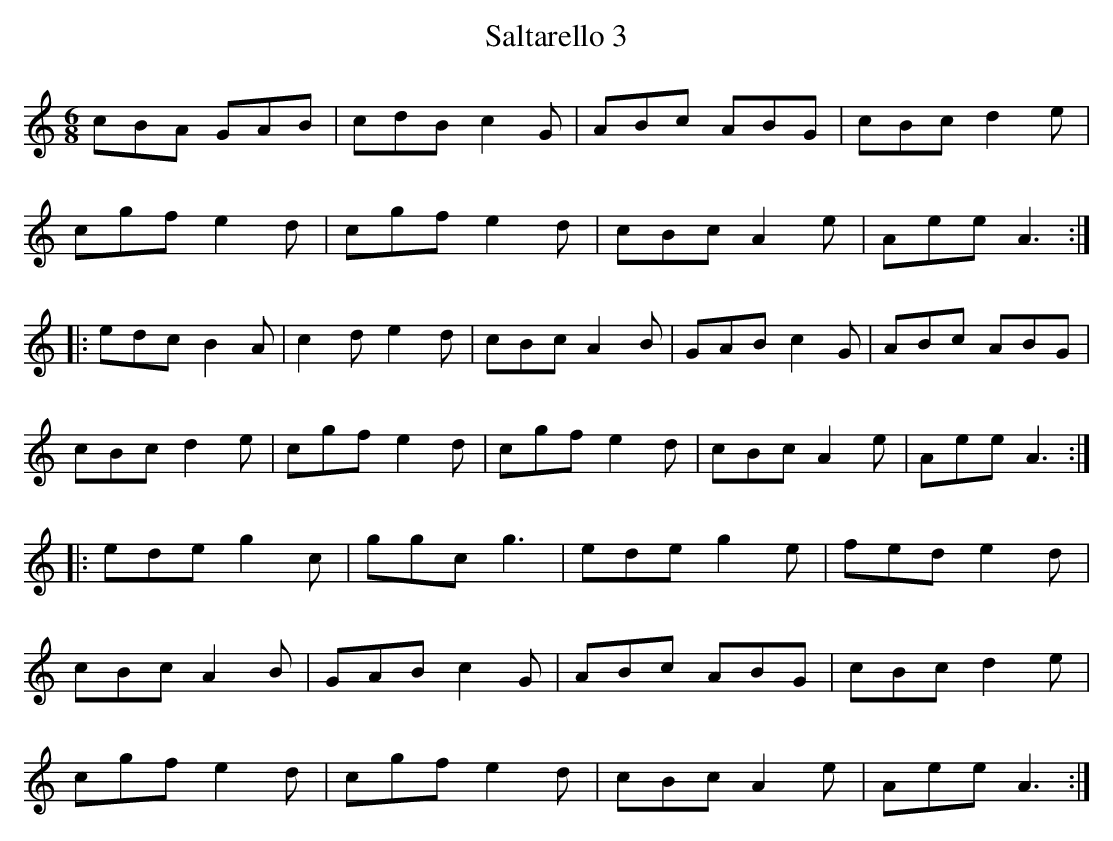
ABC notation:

X:1
T:Saltarello 3
L:1/8
M:6/8
K:C
cBA GAB|cdB c2 G|ABc ABG|cBc d2e|
cgf e2d|cgf e2d|cBc A2e|Aee A3:|
|:edc B2A|c2d e2d|cBc A2B|GAB c2G|ABc ABG|
cBc d2e|cgf e2d|cgf e2d|cBc A2e|Aee A3:|
|:ede g2c|ggc g3|ede g2e|fed e2d|
cBc A2B|GAB c2G|ABc ABG|cBc d2e|
cgf e2d|cgf e2d|cBc A2e|Aee A3:|
